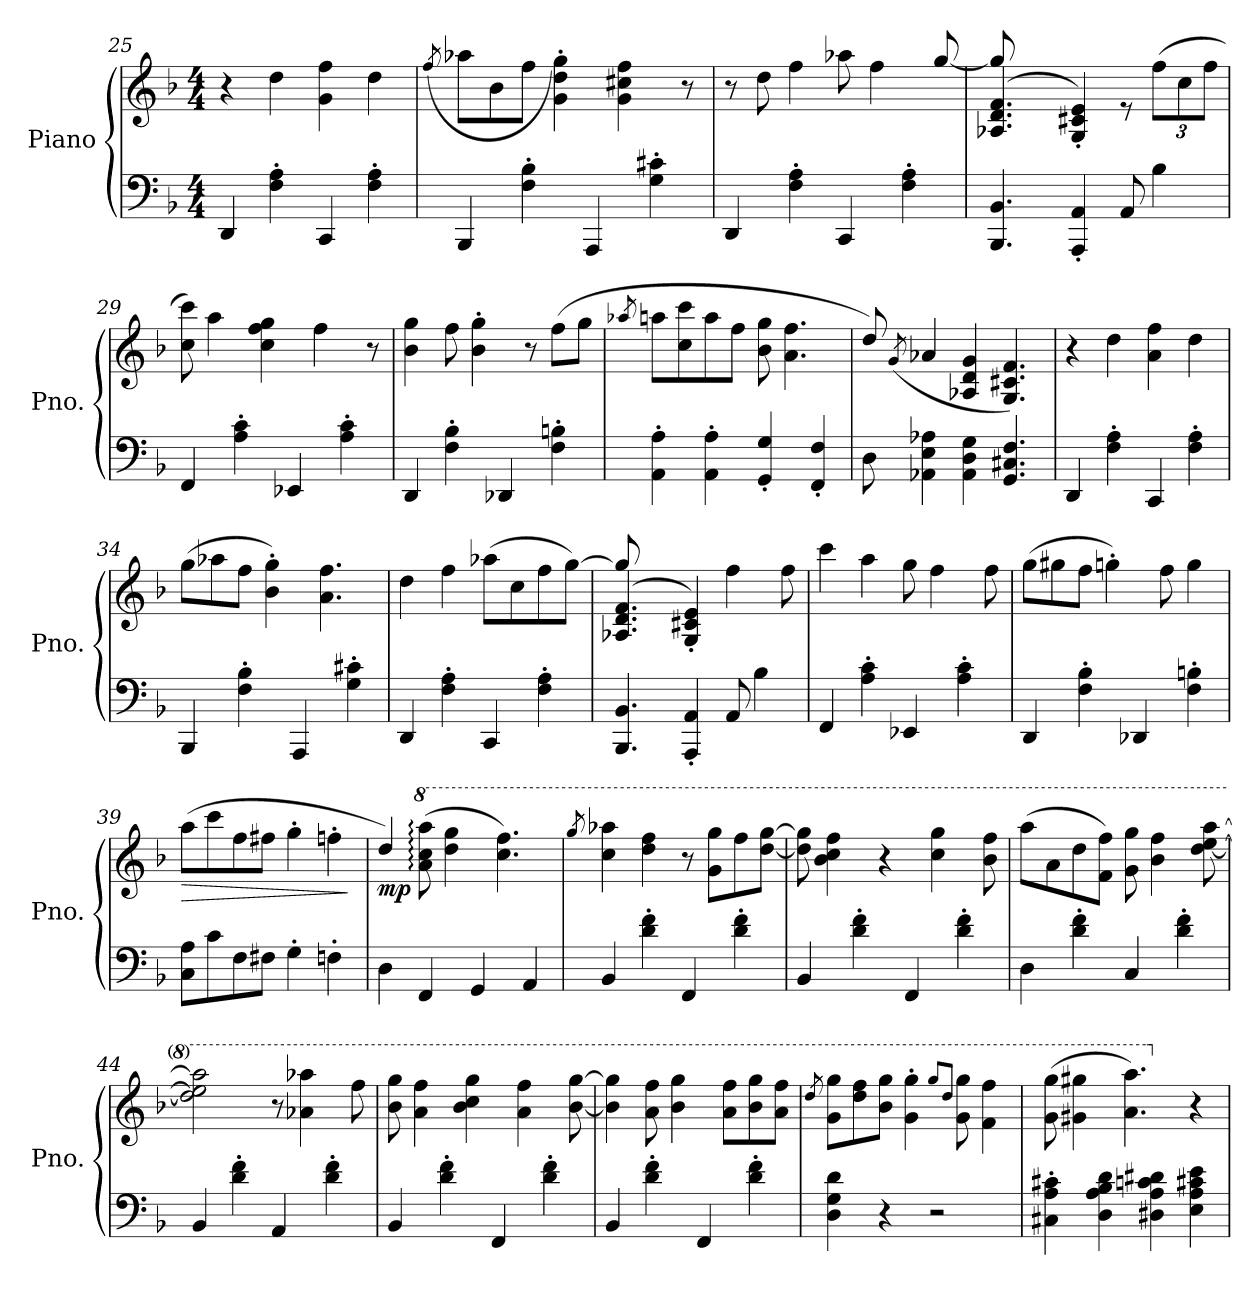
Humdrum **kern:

**kern	**kern	**dynam
*part1	*part1	*part1
*staff2	*staff1	*staff1/2
*I"Piano	*	*
*I'Pno.	*	*
*clefF4	*clefG2	*
*k[b-]	*k[b-]	*
*M4/4	*M4/4	*
=25	=25	=25
4DD/	4r	.
4F\' 4A\'	4dd\	.
4CC/	4g\ 4ff\	.
4F\' 4A\'	4dd\	.
!!LO:PB:g=z
=26	=26	=26
.	(>8qff/	.
4BBB-/	8aa-X\L	.
.	8b-\	.
4F\' 4B-\'	8ff\J	.
.	4g\' 4dd\' 4gg\')	.
4AAA/	.	.
.	4g\ 4cc#X\ 4ff\	.
4G\' 4c#X\'	.	.
.	8r	.
=27	=27	=27
4DD/	8r	.
.	8dd\	.
4F\' 4A\'	4ff\	.
4CC/	8aa-X\	.
.	4ff\	.
4F\' 4A\'	.	.
.	[8gg/	.
=28	=28	=28
*	*^	*
4.BBB-/ 4.BB-/	(<4.A-X/ 4.d/ 4.f/	8gg/]	.
.	.	2..ryy	.
4AAA/' 4AA/'	4G/' 4c#X/' 4e/')	.	.
8AA/	8re	.	.
*	*Xbrackettup	*	*
4B-\	(>12ff\L	.	.
.	12cc\	.	.
.	12ff\J	.	.
*	*v	*v	*
=29	=29	=29
4FF/	8cc\ 8ccc\)	.
.	4aa\	.
4A\' 4c\'	.	.
.	4cc\ 4ff\ 4gg\	.
4EE-X/	.	.
.	4ff\	.
4A\' 4c\'	.	.
.	8r	.
=30	=30	=30
4DD/	4b-\ 4gg\	.
4F\' 4B-\'	8ff\	.
.	4b-\' 4gg\'	.
4DD-X/	.	.
.	8r	.
4F\' 4Bn\'	(>8ff\L	.
.	8gg\J	.
!!LO:LB:g=z
=31	=31	=31
.	8qaa-X/	.
4AA\' 4A\'	8aan\L	.
.	8cc\ 8ccc\	.
4AA\' 4A\'	8aa\	.
.	8ff\J	.
4GG/' 4G/'	8b-\ 8gg\	.
.	4.a\ 4.ff\	.
4FF/' 4F/'	.	.
=32	=32	=32
8D\	8dd/)	.
.	(<8qg/	.
4AA-X\ 4E\ 4A-X\	4a-X/	.
4AA-\ 4D\ 4G\	4A-X/ 4d/ 4g/	.
4.GG/ 4.C#X/ 4.F/	4.G/ 4.c#X/ 4.f/)	.
=33	=33	=33
4DD/	4r	.
4F\' 4A\'	4dd\	.
4CC/	4a\ 4ff\	.
4F\' 4A\'	4dd\	.
=34	=34	=34
4BBB-/	(>8gg\L	.
.	8aa-X\	.
4F\' 4B-\'	8ff\J	.
.	4b-\' 4gg\')	.
4AAA/	.	.
.	4.a\ 4.ff\	.
4G\' 4c#X\'	.	.
=35	=35	=35
4DD/	4dd\	.
4F\' 4A\'	4ff\	.
4CC/	(>8aa-X\L	.
.	8cc\	.
4F\' 4A\'	8ff\	.
.	[8gg\J)	.
=36	=36	=36
*	*^	*
4.BBB-/ 4.BB-/	(<4.A-X/ 4.d/ 4.f/	8gg/]	.
.	.	2..ryy	.
4AAA/' 4AA/'	4G/' 4c#X/' 4e/')	.	.
8AA/	4ff\	.	.
4B-\	.	.	.
.	8ff\	.	.
*	*v	*v	*
!!LO:LB:g=z
=37	=37	=37
4FF/	4ccc\	.
4A\' 4c\'	4aa\	.
4EE-X/	8gg\	.
.	4ff\	.
4A\' 4c\'	.	.
.	8ff\	.
=38	=38	=38
4DD/	(>8gg\L	.
.	8gg#X\	.
4F\' 4B-\'	8ff\J	.
.	4ggn'\)	.
4DD-X/	.	.
.	8ff\	.
4F\' 4Bn\'	4gg\	.
=39	=39	=39
!	!	!LO:HP:b
8C\ 8A\L	(>8aa\L	>
8c\	8ccc\	.
8F\	8ff\	.
8F#X\J	8ff#X\J	.
4G'\	4gg'\	.
4Fn'\	4ffn'\	.
.	.	]
=40	=40	=40
!	!	!LO:DY:b
4D\	4dd/)	mp
*	*8va	*
4FF/	(>8aa\: 8ccc\: 8aaa\:	.
.	4ddd\ 4ggg\	.
4GG/	.	.
.	4.ccc\ 4.fff\)	.
4AA/	.	.
=41	=41	=41
.	8qggg/	.
4BB-/	4ccc\ 4aaa-X\	.
4d\' 4f\'	4ddd\ 4fff\	.
4FF/	8r	.
.	8gg\ 8ggg\L	.
4d\' 4f\'	8fff\	.
.	[8ddd\ [8ggg\J	.
=42	=42	=42
4BB-/	8ddd\] 8ggg\]	.
.	4bb-\ 4ccc\ 4fff\	.
4d\' 4f\'	.	.
.	4r	.
4FF/	.	.
.	4ccc\ 4ggg\	.
4d\' 4f\'	.	.
.	8bb-\ 8fff\	.
!!LO:LB:g=z
=43	=43	=43
4D\	(>8aaa\L	.
.	8aa\	.
4d\' 4f\'	8ddd\	.
.	8ff\ 8fff\J)	.
4C/	8gg\ 8ggg\	.
.	4bb-\ 4fff\	.
4d\' 4f\'	.	.
.	[8ddd\ [8eee\ [8aaa\	.
=44	=44	=44
4BB-/	2ddd\] 2eee\] 2aaa\]	.
4d\' 4f\'	.	.
4AA/	8r	.
.	4aa-X\ 4aaa-X\	.
4d\' 4f\'	.	.
.	8fff\	.
=45	=45	=45
4BB-/	8bb-\ 8ggg\	.
.	4aa\ 4fff\	.
4d\' 4f\'	.	.
.	4bb-\ 4ccc\ 4ggg\	.
4FF/	.	.
.	4aa\ 4fff\	.
4d\' 4f\'	.	.
.	[8bb-\ [8ggg\	.
=46	=46	=46
4BB-/	4bb-\] 4ggg\]	.
4d\' 4f\'	8aa\ 8fff\	.
.	4bb-\ 4ggg\	.
4FF/	.	.
.	8aa\ 8fff\L	.
4d\' 4f\'	8bb-\ 8ggg\	.
.	8aa\ 8fff\J	.
=47	=47	=47
.	8qddd/	.
4D\ 4G\ 4d\	8gg\ 8ggg\L	.
.	8ddd\ 8fff\	.
4r	8bb-\ 8ggg\J	.
.	4gg\' 4ggg\'	.
2r	.	.
.	8qggg/L	.
.	8qddd/J	.
.	8gg\ 8ggg\	.
.	4ff\ 4fff\	.
=48	=48	=48
4C#X\' 4A\' 4c#X\'	(>8gg\ 8ggg\	.
.	4gg#X\ 4ggg#X\	.
4D\ 4A\ 4B-\ 4d\	.	.
.	4.aa\ 4.aaa\)	.
4D#X\ 4A\ 4cn\ 4d#X\	.	.
*	*X8va	*
4E\ 4A\ 4c#X\ 4e\	4r	.
=	=	=
*-	*-	*-
